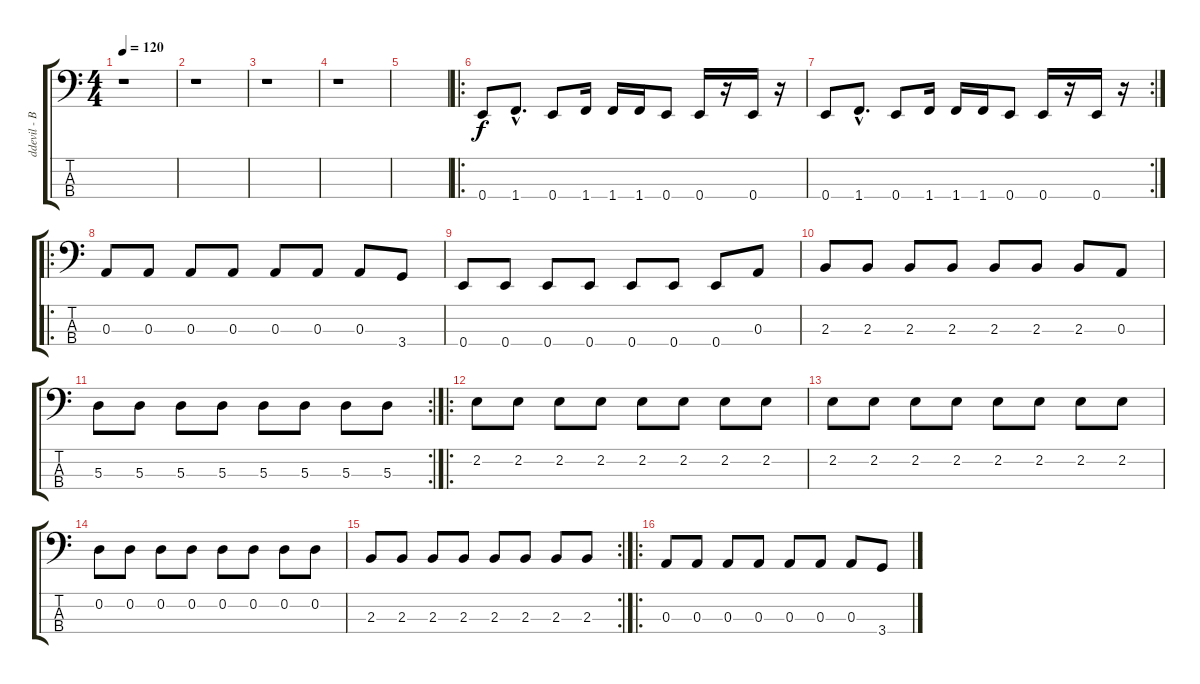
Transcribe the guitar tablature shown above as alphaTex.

\track ("ddevil - Bass" "ddevil - B") {instrument electricbassfinger}
\staff {score tabs}
\tuning (G2 D2 A1 E1) {hide}
\ts (4 4)
\tempo 120
\clef f4
\ks c
r.1{dy f instrument electricbassfinger} |
r.1 |
r.1 |
r.1 |
|
\ro
0.4.8 1.4{hac}.8{d} 0.4.8 1.4.16 1.4.16 1.4.16 0.4.8 0.4.16 r.16 0.4.16 r.16 |
\rc 2
0.4.8 1.4{hac}.8{d} 0.4.8 1.4.16 1.4.16 1.4.16 0.4.8 0.4.16 r.16 0.4.16 r.16 |
\ro
0.3.8 0.3.8 0.3.8 0.3.8 0.3.8 0.3.8 0.3.8 3.4.8 |
0.4.8 0.4.8 0.4.8 0.4.8 0.4.8 0.4.8 0.4.8 0.3.8 |
2.3.8 2.3.8 2.3.8 2.3.8 2.3.8 2.3.8 2.3.8 0.3.8 |
\rc 2
5.3.8 5.3.8 5.3.8 5.3.8 5.3.8 5.3.8 5.3.8 5.3.8 |
\ro
2.2.8 2.2.8 2.2.8 2.2.8 2.2.8 2.2.8 2.2.8 2.2.8 |
2.2.8 2.2.8 2.2.8 2.2.8 2.2.8 2.2.8 2.2.8 2.2.8 |
0.2.8 0.2.8 0.2.8 0.2.8 0.2.8 0.2.8 0.2.8 0.2.8 |
\rc 2
2.3.8 2.3.8 2.3.8 2.3.8 2.3.8 2.3.8 2.3.8 2.3.8 |
\ro
0.3.8 0.3.8 0.3.8 0.3.8 0.3.8 0.3.8 0.3.8 3.4.8
